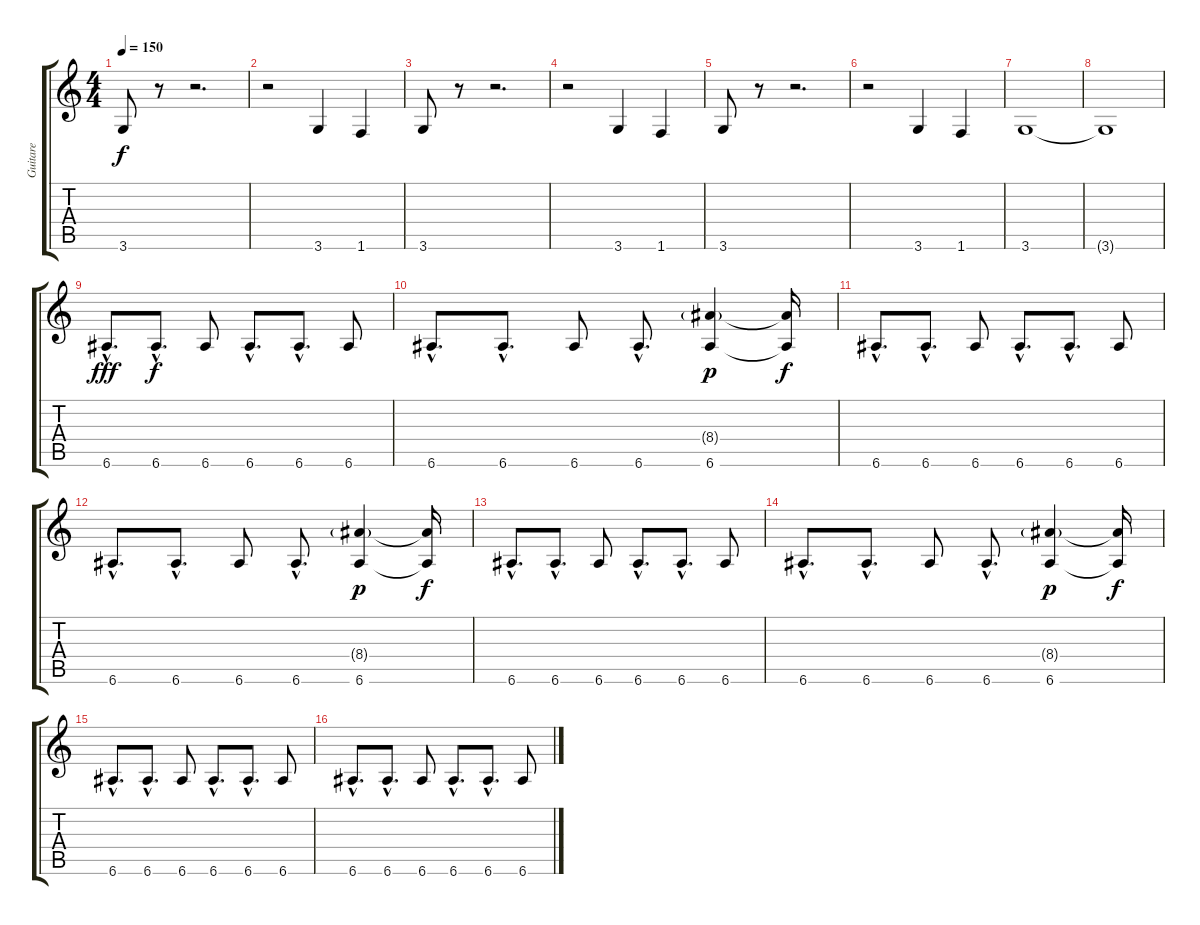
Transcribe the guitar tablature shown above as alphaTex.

\track ("Guitare" "Guitare") {instrument guitarharmonics}
\staff {score tabs}
\tuning (E4 B3 G3 D3 A2 E2) {hide}
\ts (4 4)
\tempo 150
\clef g2
\ks c
3.6.8{dy f} r.8 r.2{d} |
r.2 3.6.4 1.6.4 |
3.6.8 r.8 r.2{d} |
r.2 3.6.4 1.6.4 |
3.6.8 r.8 r.2{d} |
r.2 3.6.4 1.6.4 |
3.6.1 |
3.6{t}.1 |
6.6{hac}.8{d dy fff volume 11 balance 11} 6.6{hac}.8{d dy f} 6.6.8 6.6{hac}.8{d} 6.6{hac}.8{d} 6.6.8 |
6.6{hac}.8{d} 6.6{hac}.8{d} 6.6.8 6.6{hac}.8{d} (8.4{g} 6.6).4{dy p} (8.4{t} 6.6{t}).16{dy f} |
6.6{hac}.8{d} 6.6{hac}.8{d} 6.6.8 6.6{hac}.8{d} 6.6{hac}.8{d} 6.6.8 |
6.6{hac}.8{d} 6.6{hac}.8{d} 6.6.8 6.6{hac}.8{d} (8.4{g} 6.6).4{dy p} (8.4{t} 6.6{t}).16{dy f} |
6.6{hac}.8{d} 6.6{hac}.8{d} 6.6.8 6.6{hac}.8{d} 6.6{hac}.8{d} 6.6.8 |
6.6{hac}.8{d} 6.6{hac}.8{d} 6.6.8 6.6{hac}.8{d} (8.4{g} 6.6).4{dy p} (8.4{t} 6.6{t}).16{dy f} |
6.6{hac}.8{d} 6.6{hac}.8{d} 6.6.8 6.6{hac}.8{d} 6.6{hac}.8{d} 6.6.8 |
6.6{hac}.8{d} 6.6{hac}.8{d} 6.6.8 6.6{hac}.8{d} 6.6{hac}.8{d} 6.6.8
